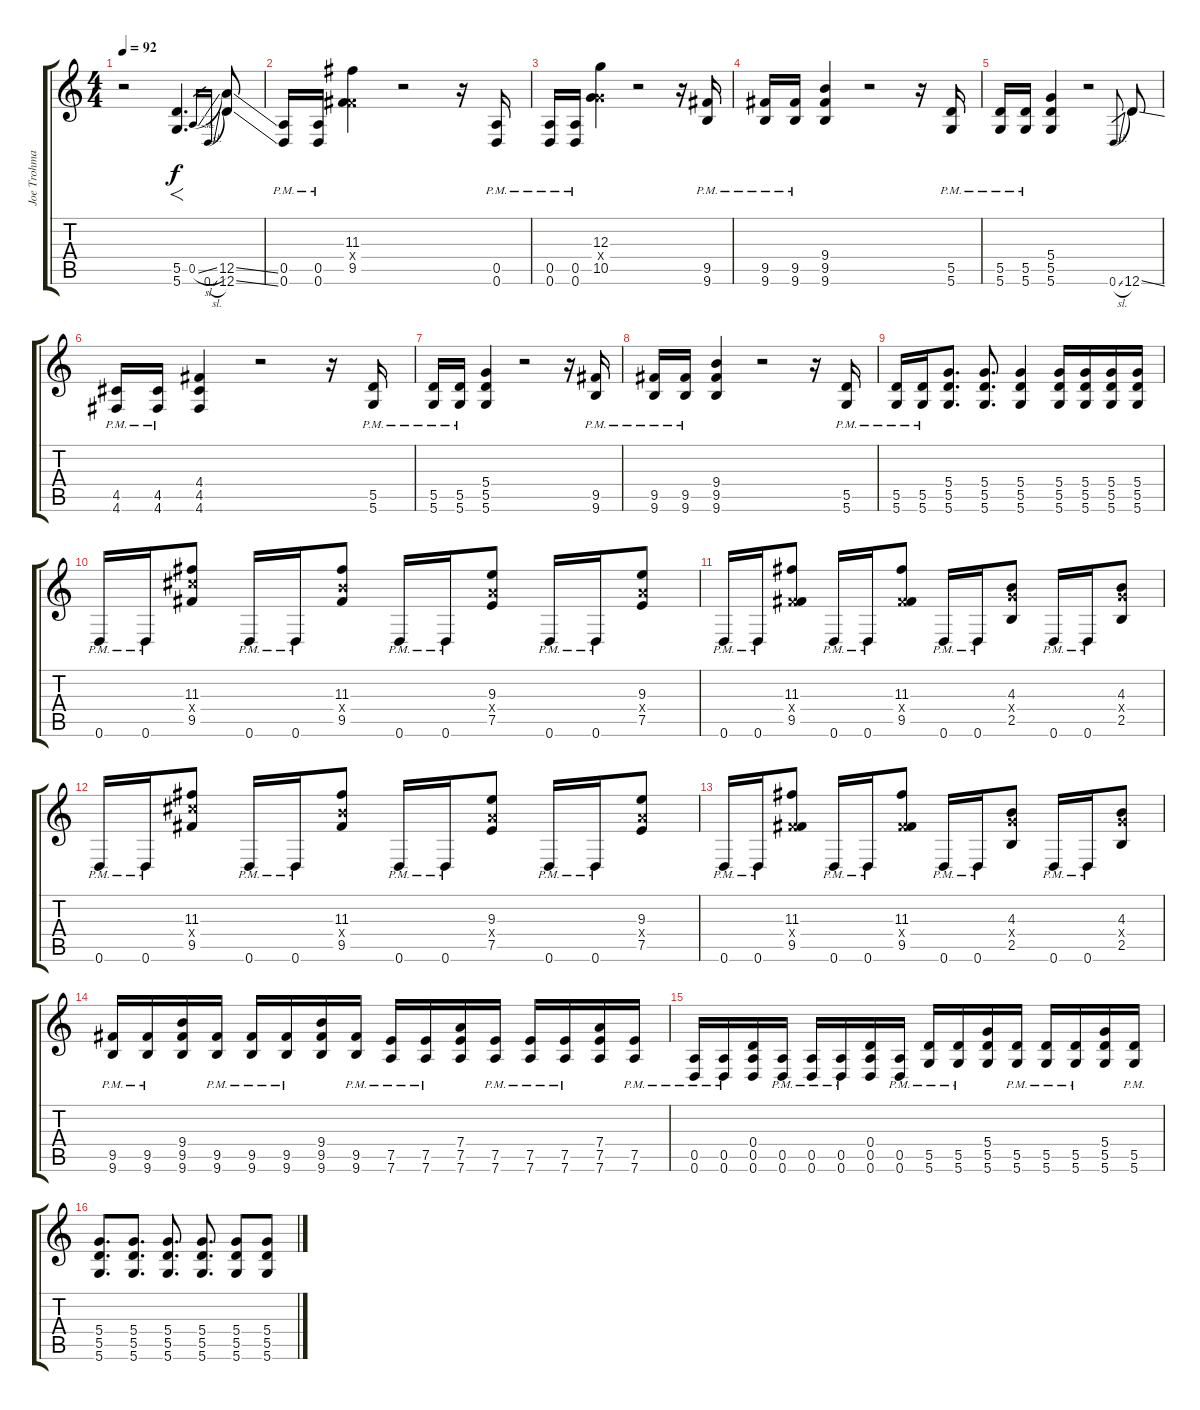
\track ("Joe Trohman" "Joe Trohma") {instrument distortionguitar}
\staff {score tabs}
\tuning (E4 B3 G3 D3 A2 D2) {hide}
\ts (4 4)
\tempo 92
\clef g2
\ks c
r.2{dy f} (5.5 5.6).4{f d} 0.5{sl}.16{gr} 0.6{sl}.16{gr} (12.5{ss} 12.6{ss}).8 |
(0.5{pm} 0.6{pm}).16 (0.5{pm} 0.6{pm}).16 (11.3 4.4{x} 9.5).4 r.2 r.16 (0.5{pm} 0.6{pm}).16 |
(0.5{pm} 0.6{pm}).16 (0.5{pm} 0.6{pm}).16 (12.3 5.4{x} 10.5).4 r.2 r.16 (9.5{pm} 9.6{pm}).16 |
(9.5{pm} 9.6{pm}).16 (9.5{pm} 9.6{pm}).16 (9.4 9.5 9.6).4 r.2 r.16 (5.5{pm} 5.6{pm}).16 |
(5.5{pm} 5.6{pm}).16 (5.5{pm} 5.6{pm}).16 (5.4 5.5 5.6).4 r.2 0.6{sl}.8{gr} 12.6{ss}.8 |
(4.5{pm} 4.6{pm}).16 (4.5{pm} 4.6{pm}).16 (4.4 4.5 4.6).4 r.2 r.16 (5.5{pm} 5.6{pm}).16 |
(5.5{pm} 5.6{pm}).16 (5.5{pm} 5.6{pm}).16 (5.4 5.5 5.6).4 r.2 r.16 (9.5{pm} 9.6{pm}).16 |
(9.5{pm} 9.6{pm}).16 (9.5{pm} 9.6{pm}).16 (9.4 9.5 9.6).4 r.2 r.16 (5.5{pm} 5.6{pm}).16 |
(5.5{pm} 5.6{pm}).16 (5.5{pm} 5.6{pm}).16 (5.4 5.5 5.6).8{d} (5.4 5.5 5.6).8{d} (5.4 5.5 5.6).4 (5.4 5.5 5.6).16 (5.4 5.5 5.6).16 (5.4 5.5 5.6).16 (5.4 5.5 5.6).16 |
0.6{pm}.16 0.6{pm}.16 (11.3 11.4{x} 9.5).8 0.6{pm}.16 0.6{pm}.16 (11.3 9.4{x} 9.5).8 0.6{pm}.16 0.6{pm}.16 (9.3 7.4{x} 7.5).8 0.6{pm}.16 0.6{pm}.16 (9.3 7.4{x} 7.5).8 |
0.6{pm}.16 0.6{pm}.16 (11.3 4.4{x} 9.5).8 0.6{pm}.16 0.6{pm}.16 (11.3 4.4{x} 9.5).8 0.6{pm}.16 0.6{pm}.16 (4.3 5.4{x} 2.5).8 0.6{pm}.16 0.6{pm}.16 (4.3 5.4{x} 2.5).8 |
0.6{pm}.16 0.6{pm}.16 (11.3 11.4{x} 9.5).8 0.6{pm}.16 0.6{pm}.16 (11.3 9.4{x} 9.5).8 0.6{pm}.16 0.6{pm}.16 (9.3 7.4{x} 7.5).8 0.6{pm}.16 0.6{pm}.16 (9.3 7.4{x} 7.5).8 |
0.6{pm}.16 0.6{pm}.16 (11.3 4.4{x} 9.5).8 0.6{pm}.16 0.6{pm}.16 (11.3 4.4{x} 9.5).8 0.6{pm}.16 0.6{pm}.16 (4.3 5.4{x} 2.5).8 0.6{pm}.16 0.6{pm}.16 (4.3 5.4{x} 2.5).8 |
(9.5{pm} 9.6{pm}).16 (9.5{pm} 9.6{pm}).16 (9.4 9.5 9.6).16 (9.5{pm} 9.6{pm}).16 (9.5{pm} 9.6{pm}).16 (9.5{pm} 9.6{pm}).16 (9.4 9.5 9.6).16 (9.5{pm} 9.6{pm}).16 (7.5{pm} 7.6{pm}).16 (7.5{pm} 7.6{pm}).16 (7.4 7.5 7.6).16 (7.5{pm} 7.6{pm}).16 (7.5{pm} 7.6{pm}).16 (7.5{pm} 7.6{pm}).16 (7.4 7.5 7.6).16 (7.5{pm} 7.6{pm}).16 |
(0.5{pm} 0.6{pm}).16 (0.5{pm} 0.6{pm}).16 (0.4 0.5 0.6).16 (0.5{pm} 0.6{pm}).16 (0.5{pm} 0.6{pm}).16 (0.5{pm} 0.6{pm}).16 (0.4 0.5 0.6).16 (0.5{pm} 0.6{pm}).16 (5.5{pm} 5.6{pm}).16 (5.5{pm} 5.6{pm}).16 (5.4 5.5 5.6).16 (5.5{pm} 5.6{pm}).16 (5.5{pm} 5.6{pm}).16 (5.5{pm} 5.6{pm}).16 (5.4 5.5 5.6).16 (5.5{pm} 5.6{pm}).16 |
(5.4 5.5 5.6).8{d} (5.4 5.5 5.6).8{d} (5.4 5.5 5.6).8{d} (5.4 5.5 5.6).8{d} (5.4 5.5 5.6).8 (5.4 5.5 5.6).8
